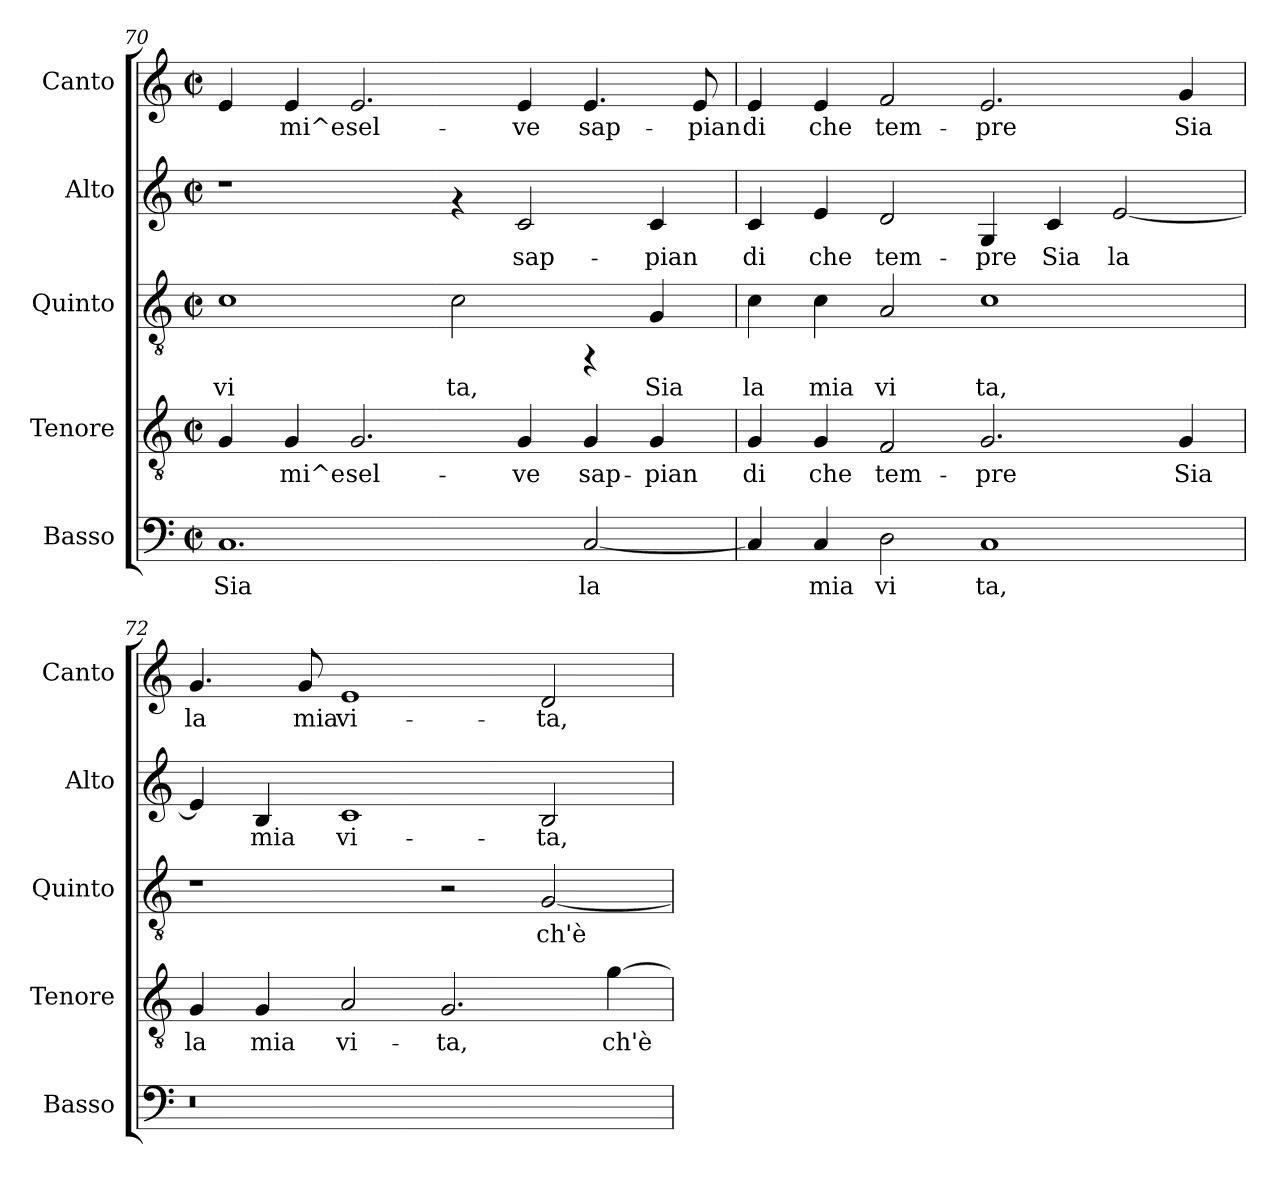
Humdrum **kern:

**kern	**text	**kern	**text	**kern	**text	**kern	**text	**kern	**text
*part5	*part5	*part4	*part4	*part3	*part3	*part2	*part2	*part1	*part1
*staff5	*staff5	*staff4	*staff4	*staff3	*staff3	*staff2	*staff2	*staff1	*staff1
*I"Basso	*	*I"Tenore	*	*I"Quinto	*	*I"Alto	*	*I"Canto	*
*I'Basso	*	*I'Tenore	*	*I'Quinto	*	*I'Alto	*	*I'Canto	*
*clefF4	*	*clefGv2	*	*clefGv2	*	*clefG2	*	*clefG2	*
*k[]	*	*k[]	*	*k[]	*	*k[]	*	*k[]	*
*C:	*	*C:	*	*C:	*	*C:	*	*C:	*
*M2/2	*	*M2/2	*	*M2/2	*	*M2/2	*	*M2/2	*
*met(c|)	*	*met(c|)	*	*met(c|)	*	*met(c|)	*	*met(c|)	*
=70	=70	=70	=70	=70	=70	=70	=70	=70	=70
!	!LO:LY:b:cj	!	!LO:LY:b:cj	!	!LO:LY:b:cj	!	!	!	!LO:LY:b:cj
1.C	Sia	4G/	--	1c	vi	1r	.	4e/	--
!	!	!	!LO:LY:b:cj	!	!	!	!	!	!LO:LY:b:cj
.	.	4G/	-mi^e	.	.	.	.	4e/	-mi^e
!	!	!	!LO:LY:b:cj	!	!	!	!	!	!LO:LY:b:cj
.	.	2.G/	sel-	.	.	.	.	2.e/	sel-
!	!	!	!	!	!LO:LY:b:cj	!	!	!	!
.	.	.	.	2c\	ta,	4rf	.	.	.
!	!	!	!LO:LY:b:cj	!	!	!	!LO:LY:b:cj	!	!LO:LY:b:cj
.	.	4G/	-ve	.	.	2c/	sap-	4e/	-ve
!	!LO:LY:b:cj	!	!LO:LY:b:cj	!	!	!	!	!	!LO:LY:b:cj
[<2C/	la	4G/	sap-	4rFF	.	.	.	4.e/	sap-
!	!	!	!LO:LY:b:cj	!	!LO:LY:b:cj	!	!LO:LY:b:cj	!	!
.	.	4G/	-pian	4G/	Sia	4c/	-pian	.	.
!	!	!	!	!	!	!	!	!	!LO:LY:b:cj
.	.	.	.	.	.	.	.	8e/	-pian
=71	=71	=71	=71	=71	=71	=71	=71	=71	=71
!	!LO:LY:b:cj	!	!LO:LY:b:cj	!	!LO:LY:b:cj	!	!LO:LY:b:cj	!	!LO:LY:b:cj
4C/]	.	4G/	di	4c\	la	4c/	di	4e/	di
!	!LO:LY:b:cj	!	!LO:LY:b:cj	!	!LO:LY:b:cj	!	!LO:LY:b:cj	!	!LO:LY:b:cj
4C/	mia	4G/	che	4c\	mia	4e/	che	4e/	che
!	!LO:LY:b:cj	!	!LO:LY:b:cj	!	!LO:LY:b:cj	!	!LO:LY:b:cj	!	!LO:LY:b:cj
2D\	vi	2F/	tem-	2A/	vi	2d/	tem-	2f/	tem-
!	!LO:LY:b:cj	!	!LO:LY:b:cj	!	!LO:LY:b:cj	!	!LO:LY:b:cj	!	!LO:LY:b:cj
1C	ta,	2.G/	-pre	1c	ta,	4G/	-pre	2.e/	-pre
!	!	!	!	!	!	!	!LO:LY:b:cj	!	!
.	.	.	.	.	.	4c/	Sia	.	.
!	!	!	!	!	!	!	!LO:LY:b:cj	!	!
.	.	.	.	.	.	[<2e/	la	.	.
!	!	!	!LO:LY:b:cj	!	!	!	!	!	!LO:LY:b:cj
.	.	4G/	Sia	.	.	.	.	4g/	Sia
=72	=72	=72	=72	=72	=72	=72	=72	=72	=72
!	!	!	!LO:LY:b:cj	!	!	!	!LO:LY:b:cj	!	!LO:LY:b:cj
0r	.	4G/	la	1r	.	4e/]	.	4.g/	la
!	!	!	!LO:LY:b:cj	!	!	!	!LO:LY:b:cj	!	!
.	.	4G/	mia	.	.	4B/	mia	.	.
!	!	!	!	!	!	!	!	!	!LO:LY:b:cj
.	.	.	.	.	.	.	.	8g/	mia
!	!	!	!LO:LY:b:cj	!	!	!	!LO:LY:b:cj	!	!LO:LY:b:cj
.	.	2A/	vi-	.	.	1c	vi-	1e	vi-
!	!	!	!LO:LY:b:cj	!	!	!	!	!	!
.	.	2.G/	-ta,	2r	.	.	.	.	.
!	!	!	!	!	!LO:LY:b:cj	!	!LO:LY:b:cj	!	!LO:LY:b:cj
.	.	.	.	[<2G/	ch'è	2B/	-ta,	2d/	-ta,
!	!	!	!LO:LY:b:cj	!	!	!	!	!	!
.	.	[<4g\	ch'è	.	.	.	.	.	.
=	=	=	=	=	=	=	=	=	=
*-	*-	*-	*-	*-	*-	*-	*-	*-	*-
